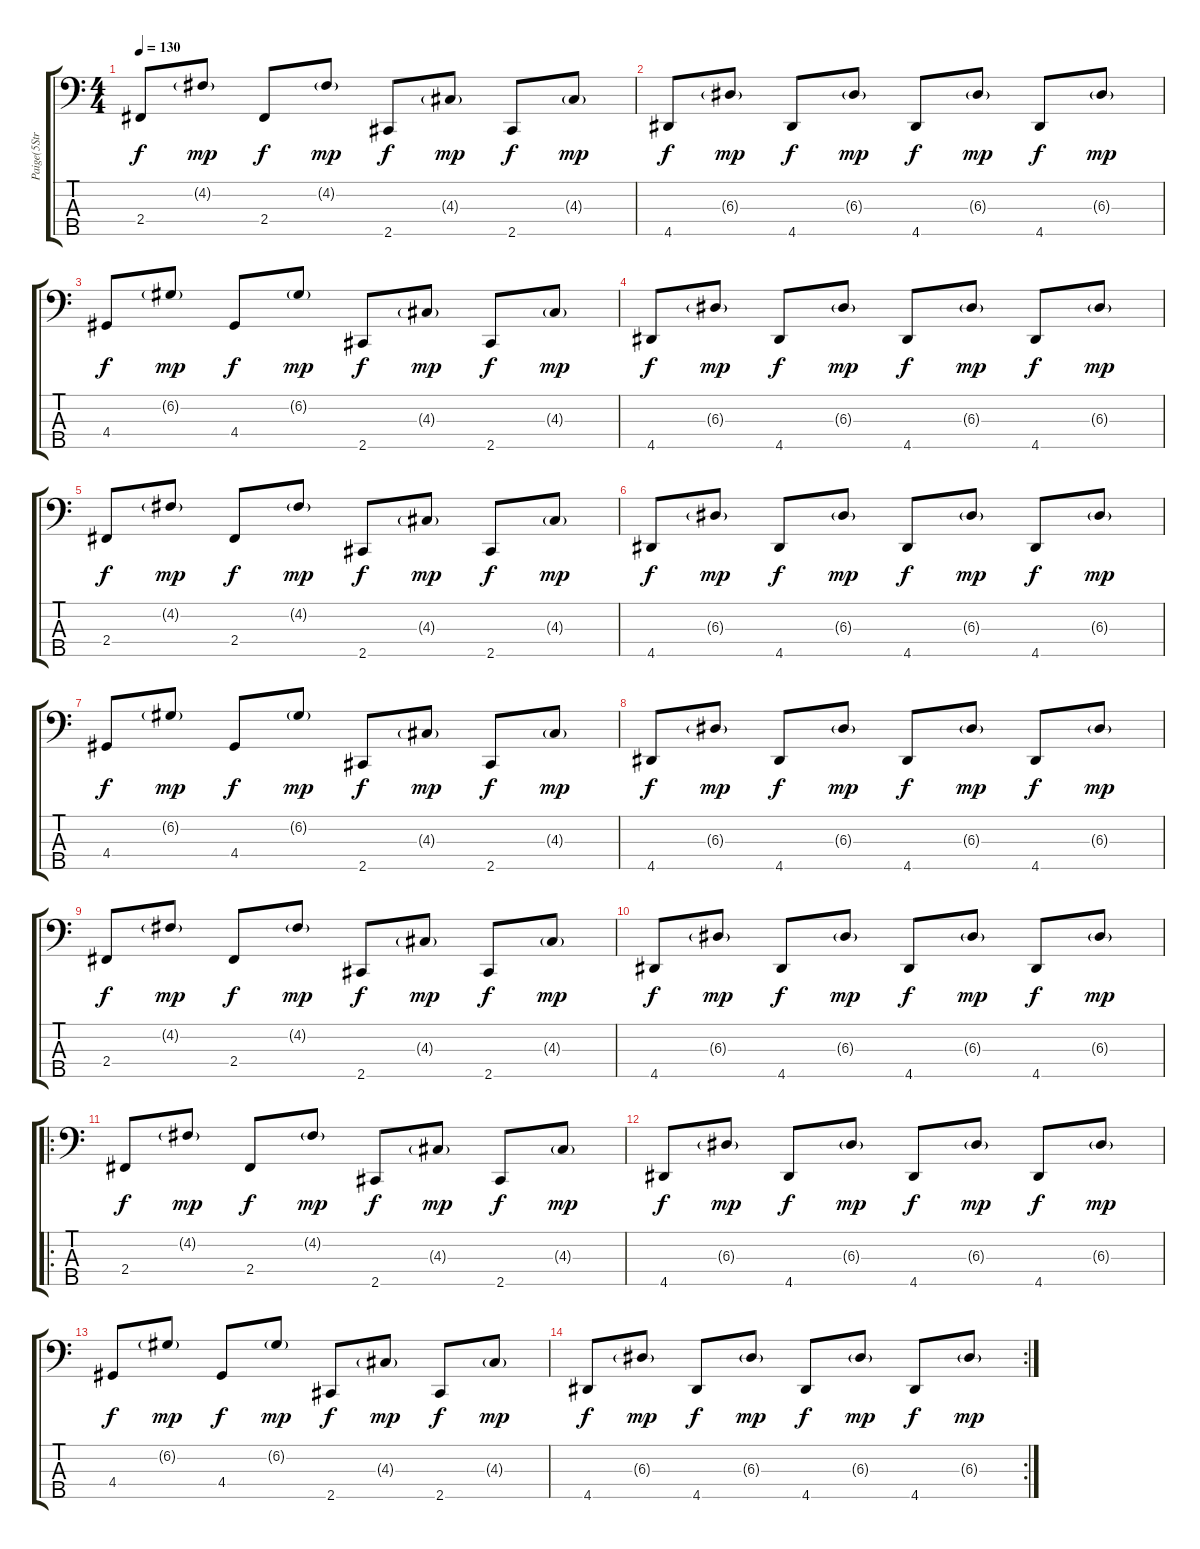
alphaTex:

\track ("Paige(5StringsBass)" "Paige(5Str") {instrument electricbasspick}
\staff {score tabs}
\tuning (G2 D2 A1 E1 B0) {hide}
\ts (4 4)
\tempo 130
\clef f4
\ks c
2.4.8{dy f} 4.2{g}.8{dy mp} 2.4.8{dy f} 4.2{g}.8{dy mp} 2.5.8{dy f} 4.3{g}.8{dy mp} 2.5.8{dy f} 4.3{g}.8{dy mp} |
4.5.8{dy f} 6.3{g}.8{dy mp} 4.5.8{dy f} 6.3{g}.8{dy mp} 4.5.8{dy f} 6.3{g}.8{dy mp} 4.5.8{dy f} 6.3{g}.8{dy mp} |
4.4.8{dy f} 6.2{g}.8{dy mp} 4.4.8{dy f} 6.2{g}.8{dy mp} 2.5.8{dy f} 4.3{g}.8{dy mp} 2.5.8{dy f} 4.3{g}.8{dy mp} |
4.5.8{dy f} 6.3{g}.8{dy mp} 4.5.8{dy f} 6.3{g}.8{dy mp} 4.5.8{dy f} 6.3{g}.8{dy mp} 4.5.8{dy f} 6.3{g}.8{dy mp} |
2.4.8{dy f} 4.2{g}.8{dy mp} 2.4.8{dy f} 4.2{g}.8{dy mp} 2.5.8{dy f} 4.3{g}.8{dy mp} 2.5.8{dy f} 4.3{g}.8{dy mp} |
4.5.8{dy f} 6.3{g}.8{dy mp} 4.5.8{dy f} 6.3{g}.8{dy mp} 4.5.8{dy f} 6.3{g}.8{dy mp} 4.5.8{dy f} 6.3{g}.8{dy mp} |
4.4.8{dy f} 6.2{g}.8{dy mp} 4.4.8{dy f} 6.2{g}.8{dy mp} 2.5.8{dy f} 4.3{g}.8{dy mp} 2.5.8{dy f} 4.3{g}.8{dy mp} |
4.5.8{dy f} 6.3{g}.8{dy mp} 4.5.8{dy f} 6.3{g}.8{dy mp} 4.5.8{dy f} 6.3{g}.8{dy mp} 4.5.8{dy f} 6.3{g}.8{dy mp} |
2.4.8{dy f} 4.2{g}.8{dy mp} 2.4.8{dy f} 4.2{g}.8{dy mp} 2.5.8{dy f} 4.3{g}.8{dy mp} 2.5.8{dy f} 4.3{g}.8{dy mp} |
4.5.8{dy f} 6.3{g}.8{dy mp} 4.5.8{dy f} 6.3{g}.8{dy mp} 4.5.8{dy f} 6.3{g}.8{dy mp} 4.5.8{dy f} 6.3{g}.8{dy mp} |
\ro
2.4.8{dy f} 4.2{g}.8{dy mp} 2.4.8{dy f} 4.2{g}.8{dy mp} 2.5.8{dy f} 4.3{g}.8{dy mp} 2.5.8{dy f} 4.3{g}.8{dy mp} |
4.5.8{dy f} 6.3{g}.8{dy mp} 4.5.8{dy f} 6.3{g}.8{dy mp} 4.5.8{dy f} 6.3{g}.8{dy mp} 4.5.8{dy f} 6.3{g}.8{dy mp} |
4.4.8{dy f} 6.2{g}.8{dy mp} 4.4.8{dy f} 6.2{g}.8{dy mp} 2.5.8{dy f} 4.3{g}.8{dy mp} 2.5.8{dy f} 4.3{g}.8{dy mp} |
\rc 2
4.5.8{dy f} 6.3{g}.8{dy mp} 4.5.8{dy f} 6.3{g}.8{dy mp} 4.5.8{dy f} 6.3{g}.8{dy mp} 4.5.8{dy f} 6.3{g}.8{dy mp}
